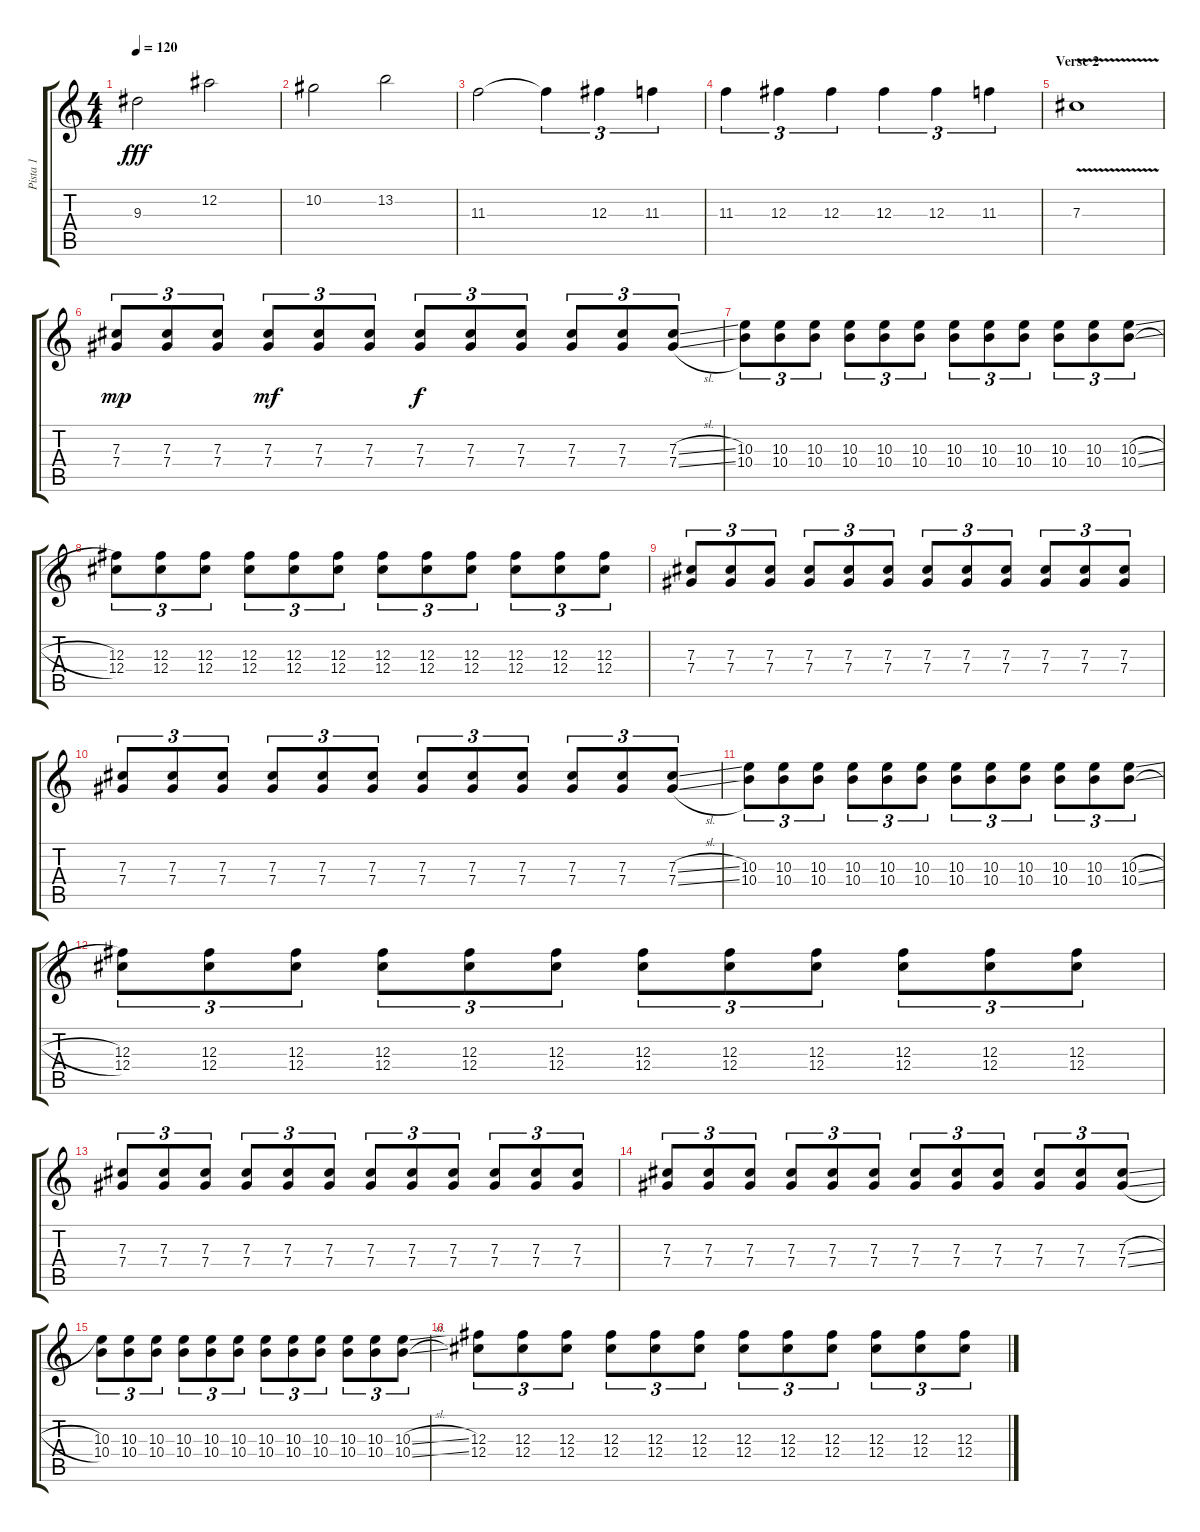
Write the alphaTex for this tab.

\track ("Pista 1" "Pista 1") {instrument distortionguitar}
\staff {score tabs}
\tuning (Eb4 Bb3 Gb3 Db3 Ab2 Db2) {hide}
\ts (4 4)
\tempo 120
\clef g2
\ks c
9.3.2{dy fff} 12.2.2 |
10.2.2 13.2.2 |
11.3.2 11.3{t}.4{tu (3 2)} 12.3.4{tu (3 2)} 11.3.4{tu (3 2)} |
11.3.4{tu (3 2)} 12.3.4{tu (3 2)} 12.3.4{tu (3 2)} 12.3.4{tu (3 2)} 12.3.4{tu (3 2)} 11.3.4{tu (3 2)} |
\section ("" "Verse 2")
7.3{v}.1 |
(7.3 7.4).8{tu (3 2) dy mp} (7.3 7.4).8{tu (3 2)} (7.3 7.4).8{tu (3 2)} (7.3 7.4).8{tu (3 2) dy mf} (7.3 7.4).8{tu (3 2)} (7.3 7.4).8{tu (3 2)} (7.3 7.4).8{tu (3 2) dy f} (7.3 7.4).8{tu (3 2)} (7.3 7.4).8{tu (3 2)} (7.3 7.4).8{tu (3 2)} (7.3 7.4).8{tu (3 2)} (7.3{sl} 7.4{sl}).8{tu (3 2)} |
(10.3 10.4).8{tu (3 2)} (10.3 10.4).8{tu (3 2)} (10.3 10.4).8{tu (3 2)} (10.3 10.4).8{tu (3 2)} (10.3 10.4).8{tu (3 2)} (10.3 10.4).8{tu (3 2)} (10.3 10.4).8{tu (3 2)} (10.3 10.4).8{tu (3 2)} (10.3 10.4).8{tu (3 2)} (10.3 10.4).8{tu (3 2)} (10.3 10.4).8{tu (3 2)} (10.3{sl} 10.4{sl}).8{tu (3 2)} |
(12.3 12.4).8{tu (3 2)} (12.3 12.4).8{tu (3 2)} (12.3 12.4).8{tu (3 2)} (12.3 12.4).8{tu (3 2)} (12.3 12.4).8{tu (3 2)} (12.3 12.4).8{tu (3 2)} (12.3 12.4).8{tu (3 2)} (12.3 12.4).8{tu (3 2)} (12.3 12.4).8{tu (3 2)} (12.3 12.4).8{tu (3 2)} (12.3 12.4).8{tu (3 2)} (12.3 12.4).8{tu (3 2)} |
(7.3 7.4).8{tu (3 2)} (7.3 7.4).8{tu (3 2)} (7.3 7.4).8{tu (3 2)} (7.3 7.4).8{tu (3 2)} (7.3 7.4).8{tu (3 2)} (7.3 7.4).8{tu (3 2)} (7.3 7.4).8{tu (3 2)} (7.3 7.4).8{tu (3 2)} (7.3 7.4).8{tu (3 2)} (7.3 7.4).8{tu (3 2)} (7.3 7.4).8{tu (3 2)} (7.3 7.4).8{tu (3 2)} |
(7.3 7.4).8{tu (3 2)} (7.3 7.4).8{tu (3 2)} (7.3 7.4).8{tu (3 2)} (7.3 7.4).8{tu (3 2)} (7.3 7.4).8{tu (3 2)} (7.3 7.4).8{tu (3 2)} (7.3 7.4).8{tu (3 2)} (7.3 7.4).8{tu (3 2)} (7.3 7.4).8{tu (3 2)} (7.3 7.4).8{tu (3 2)} (7.3 7.4).8{tu (3 2)} (7.3{sl} 7.4{sl}).8{tu (3 2)} |
(10.3 10.4).8{tu (3 2)} (10.3 10.4).8{tu (3 2)} (10.3 10.4).8{tu (3 2)} (10.3 10.4).8{tu (3 2)} (10.3 10.4).8{tu (3 2)} (10.3 10.4).8{tu (3 2)} (10.3 10.4).8{tu (3 2)} (10.3 10.4).8{tu (3 2)} (10.3 10.4).8{tu (3 2)} (10.3 10.4).8{tu (3 2)} (10.3 10.4).8{tu (3 2)} (10.3{sl} 10.4{sl}).8{tu (3 2)} |
(12.3 12.4).8{tu (3 2)} (12.3 12.4).8{tu (3 2)} (12.3 12.4).8{tu (3 2)} (12.3 12.4).8{tu (3 2)} (12.3 12.4).8{tu (3 2)} (12.3 12.4).8{tu (3 2)} (12.3 12.4).8{tu (3 2)} (12.3 12.4).8{tu (3 2)} (12.3 12.4).8{tu (3 2)} (12.3 12.4).8{tu (3 2)} (12.3 12.4).8{tu (3 2)} (12.3 12.4).8{tu (3 2)} |
(7.3 7.4).8{tu (3 2)} (7.3 7.4).8{tu (3 2)} (7.3 7.4).8{tu (3 2)} (7.3 7.4).8{tu (3 2)} (7.3 7.4).8{tu (3 2)} (7.3 7.4).8{tu (3 2)} (7.3 7.4).8{tu (3 2)} (7.3 7.4).8{tu (3 2)} (7.3 7.4).8{tu (3 2)} (7.3 7.4).8{tu (3 2)} (7.3 7.4).8{tu (3 2)} (7.3 7.4).8{tu (3 2)} |
(7.3 7.4).8{tu (3 2)} (7.3 7.4).8{tu (3 2)} (7.3 7.4).8{tu (3 2)} (7.3 7.4).8{tu (3 2)} (7.3 7.4).8{tu (3 2)} (7.3 7.4).8{tu (3 2)} (7.3 7.4).8{tu (3 2)} (7.3 7.4).8{tu (3 2)} (7.3 7.4).8{tu (3 2)} (7.3 7.4).8{tu (3 2)} (7.3 7.4).8{tu (3 2)} (7.3{sl} 7.4{sl}).8{tu (3 2)} |
(10.3 10.4).8{tu (3 2)} (10.3 10.4).8{tu (3 2)} (10.3 10.4).8{tu (3 2)} (10.3 10.4).8{tu (3 2)} (10.3 10.4).8{tu (3 2)} (10.3 10.4).8{tu (3 2)} (10.3 10.4).8{tu (3 2)} (10.3 10.4).8{tu (3 2)} (10.3 10.4).8{tu (3 2)} (10.3 10.4).8{tu (3 2)} (10.3 10.4).8{tu (3 2)} (10.3{sl} 10.4{sl}).8{tu (3 2)} |
(12.3 12.4).8{tu (3 2)} (12.3 12.4).8{tu (3 2)} (12.3 12.4).8{tu (3 2)} (12.3 12.4).8{tu (3 2)} (12.3 12.4).8{tu (3 2)} (12.3 12.4).8{tu (3 2)} (12.3 12.4).8{tu (3 2)} (12.3 12.4).8{tu (3 2)} (12.3 12.4).8{tu (3 2)} (12.3 12.4).8{tu (3 2)} (12.3 12.4).8{tu (3 2)} (12.3 12.4).8{tu (3 2)}
